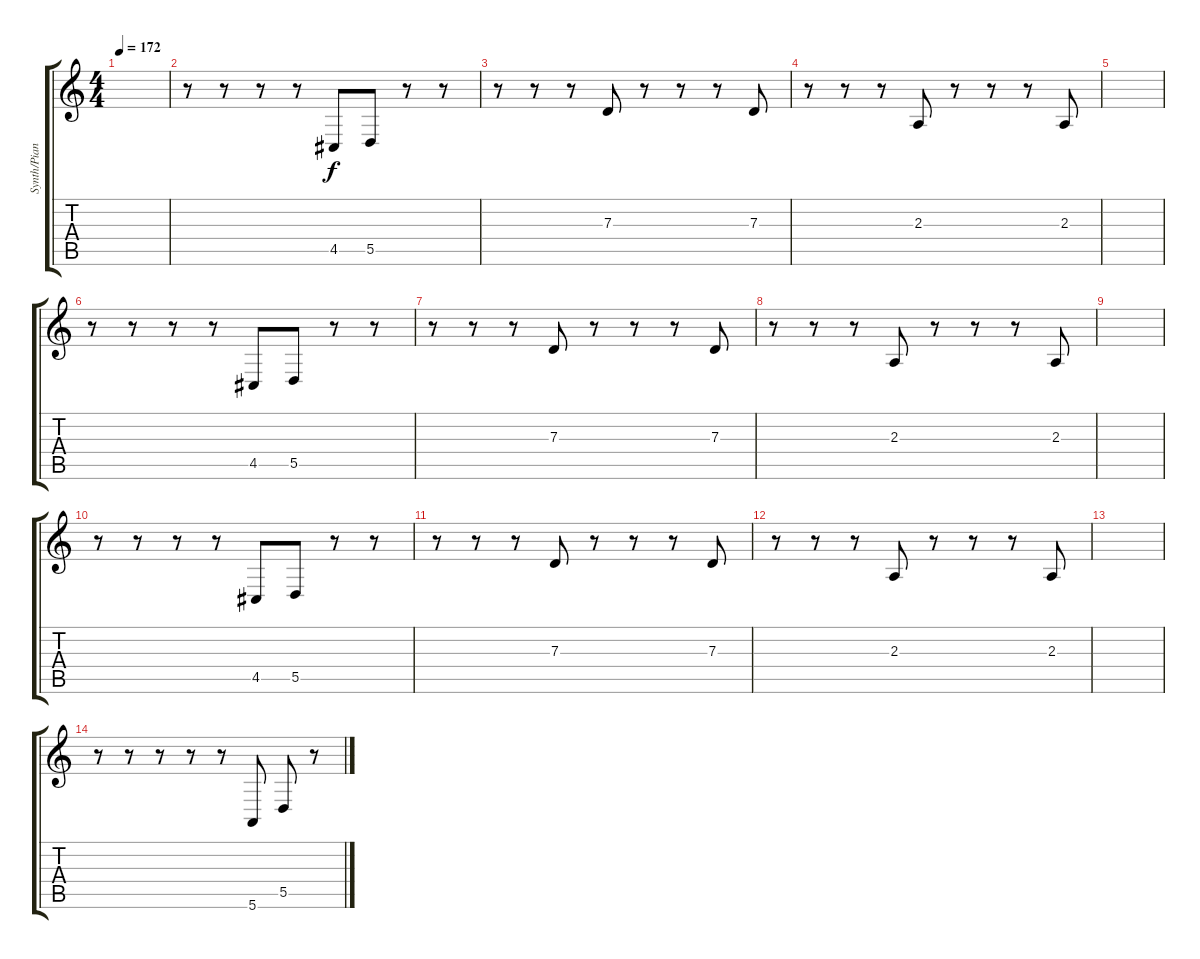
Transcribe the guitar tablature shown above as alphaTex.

\track ("Synth/Piano" "Synth/Pian") {instrument reedorgan}
\staff {score tabs}
\tuning (E4 B3 G3 D3 A2 E2) {hide}
\ts (4 4)
\tempo 172
\clef g2
\ks c
|
r.8 r.8 r.8 r.8 4.5.8 5.5.8 r.8 r.8 |
r.8 r.8 r.8 7.3.8 r.8 r.8 r.8 7.3.8 |
r.8 r.8 r.8 2.3.8 r.8 r.8 r.8 2.3.8 |
|
r.8 r.8 r.8 r.8 4.5.8 5.5.8 r.8 r.8 |
r.8 r.8 r.8 7.3.8 r.8 r.8 r.8 7.3.8 |
r.8 r.8 r.8 2.3.8 r.8 r.8 r.8 2.3.8 |
|
r.8 r.8 r.8 r.8 4.5.8 5.5.8 r.8 r.8 |
r.8 r.8 r.8 7.3.8 r.8 r.8 r.8 7.3.8 |
r.8 r.8 r.8 2.3.8 r.8 r.8 r.8 2.3.8 |
|
r.8 r.8 r.8 r.8 r.8 5.6.8 5.5.8 r.8
